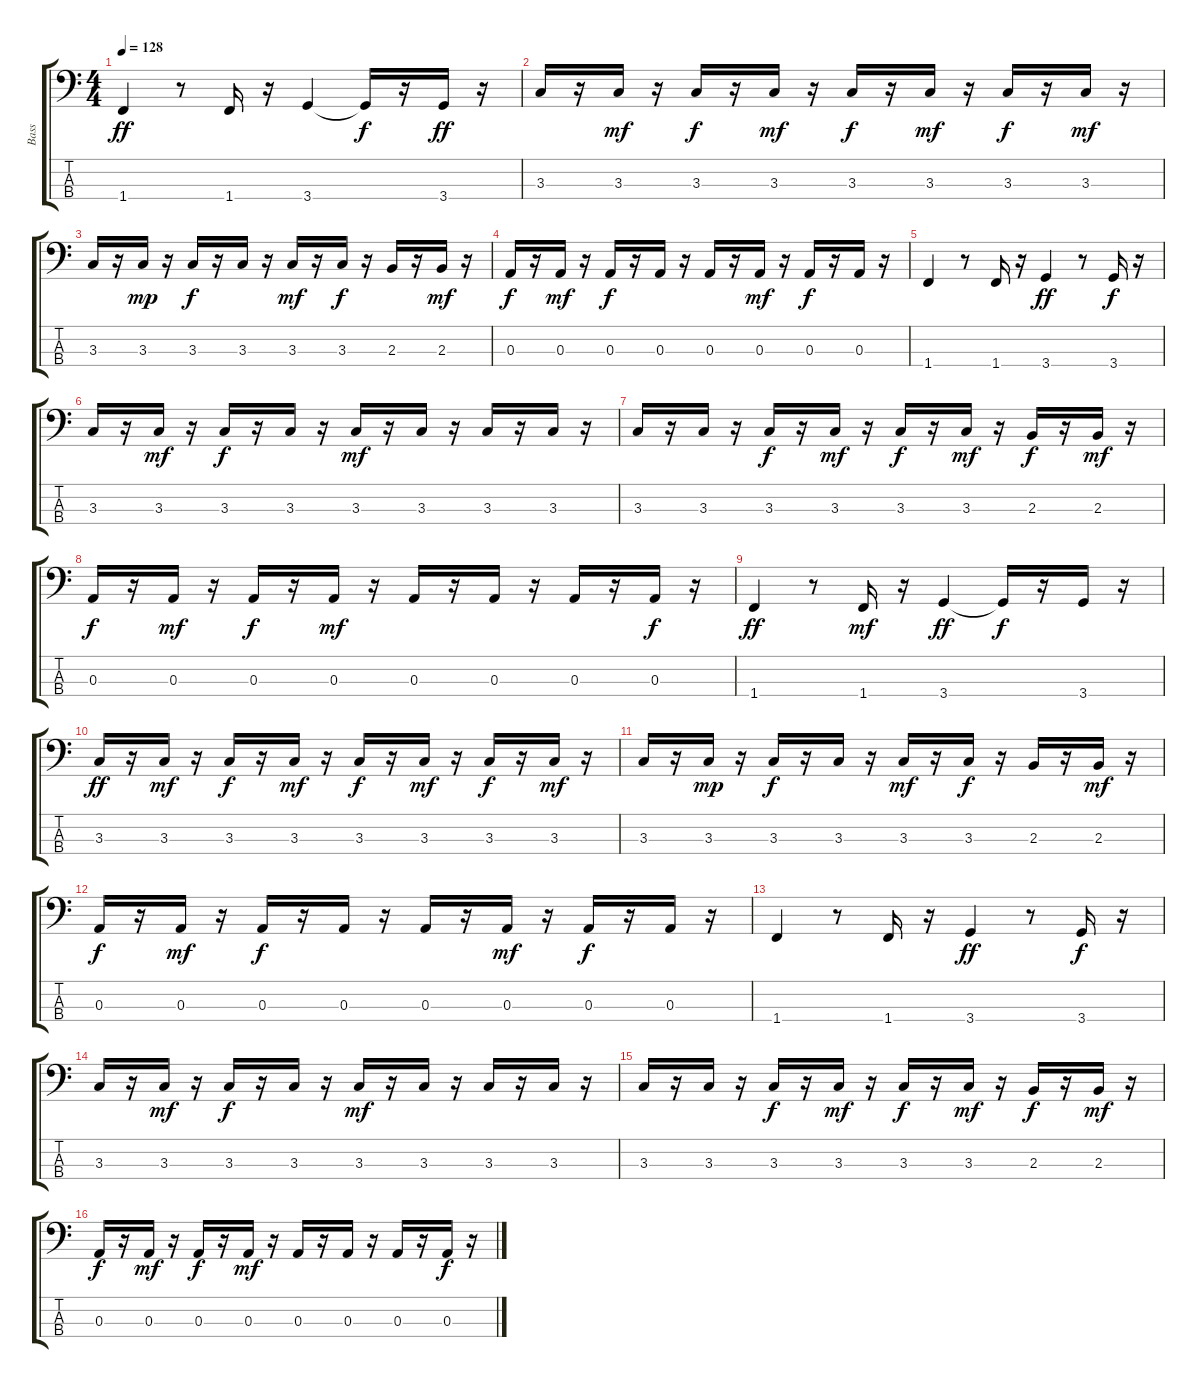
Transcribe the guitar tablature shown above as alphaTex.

\track ("Bass" "Bass") {instrument electricbassfinger}
\staff {score tabs}
\tuning (G2 D2 A1 E1) {hide}
\ts (4 4)
\tempo 128
\clef f4
\ks c
1.4.4{dy ff} r.8 1.4.16 r.16 3.4.4 3.4{t}.16{dy f} r.16 3.4.16{dy ff} r.16 |
3.3.16 r.16 3.3.16{dy mf} r.16 3.3.16{dy f} r.16 3.3.16{dy mf} r.16 3.3.16{dy f} r.16 3.3.16{dy mf} r.16 3.3.16{dy f} r.16 3.3.16{dy mf} r.16 |
3.3.16 r.16 3.3.16{dy mp} r.16 3.3.16{dy f} r.16 3.3.16 r.16 3.3.16{dy mf} r.16 3.3.16{dy f} r.16 2.3.16 r.16 2.3.16{dy mf} r.16 |
0.3.16{dy f} r.16 0.3.16{dy mf} r.16 0.3.16{dy f} r.16 0.3.16 r.16 0.3.16 r.16 0.3.16{dy mf} r.16 0.3.16{dy f} r.16 0.3.16 r.16 |
1.4.4 r.8 1.4.16 r.16 3.4.4{dy ff} r.8 3.4.16{dy f} r.16 |
3.3.16 r.16 3.3.16{dy mf} r.16 3.3.16{dy f} r.16 3.3.16 r.16 3.3.16{dy mf} r.16 3.3.16 r.16 3.3.16 r.16 3.3.16 r.16 |
3.3.16 r.16 3.3.16 r.16 3.3.16{dy f} r.16 3.3.16{dy mf} r.16 3.3.16{dy f} r.16 3.3.16{dy mf} r.16 2.3.16{dy f} r.16 2.3.16{dy mf} r.16 |
0.3.16{dy f} r.16 0.3.16{dy mf} r.16 0.3.16{dy f} r.16 0.3.16{dy mf} r.16 0.3.16 r.16 0.3.16 r.16 0.3.16 r.16 0.3.16{dy f} r.16 |
1.4.4{dy ff} r.8 1.4.16{dy mf} r.16 3.4.4{dy ff} 3.4{t}.16{dy f} r.16 3.4.16 r.16 |
3.3.16{dy ff} r.16 3.3.16{dy mf} r.16 3.3.16{dy f} r.16 3.3.16{dy mf} r.16 3.3.16{dy f} r.16 3.3.16{dy mf} r.16 3.3.16{dy f} r.16 3.3.16{dy mf} r.16 |
3.3.16 r.16 3.3.16{dy mp} r.16 3.3.16{dy f} r.16 3.3.16 r.16 3.3.16{dy mf} r.16 3.3.16{dy f} r.16 2.3.16 r.16 2.3.16{dy mf} r.16 |
0.3.16{dy f} r.16 0.3.16{dy mf} r.16 0.3.16{dy f} r.16 0.3.16 r.16 0.3.16 r.16 0.3.16{dy mf} r.16 0.3.16{dy f} r.16 0.3.16 r.16 |
1.4.4 r.8 1.4.16 r.16 3.4.4{dy ff} r.8 3.4.16{dy f} r.16 |
3.3.16 r.16 3.3.16{dy mf} r.16 3.3.16{dy f} r.16 3.3.16 r.16 3.3.16{dy mf} r.16 3.3.16 r.16 3.3.16 r.16 3.3.16 r.16 |
3.3.16 r.16 3.3.16 r.16 3.3.16{dy f} r.16 3.3.16{dy mf} r.16 3.3.16{dy f} r.16 3.3.16{dy mf} r.16 2.3.16{dy f} r.16 2.3.16{dy mf} r.16 |
0.3.16{dy f} r.16 0.3.16{dy mf} r.16 0.3.16{dy f} r.16 0.3.16{dy mf} r.16 0.3.16 r.16 0.3.16 r.16 0.3.16 r.16 0.3.16{dy f} r.16
